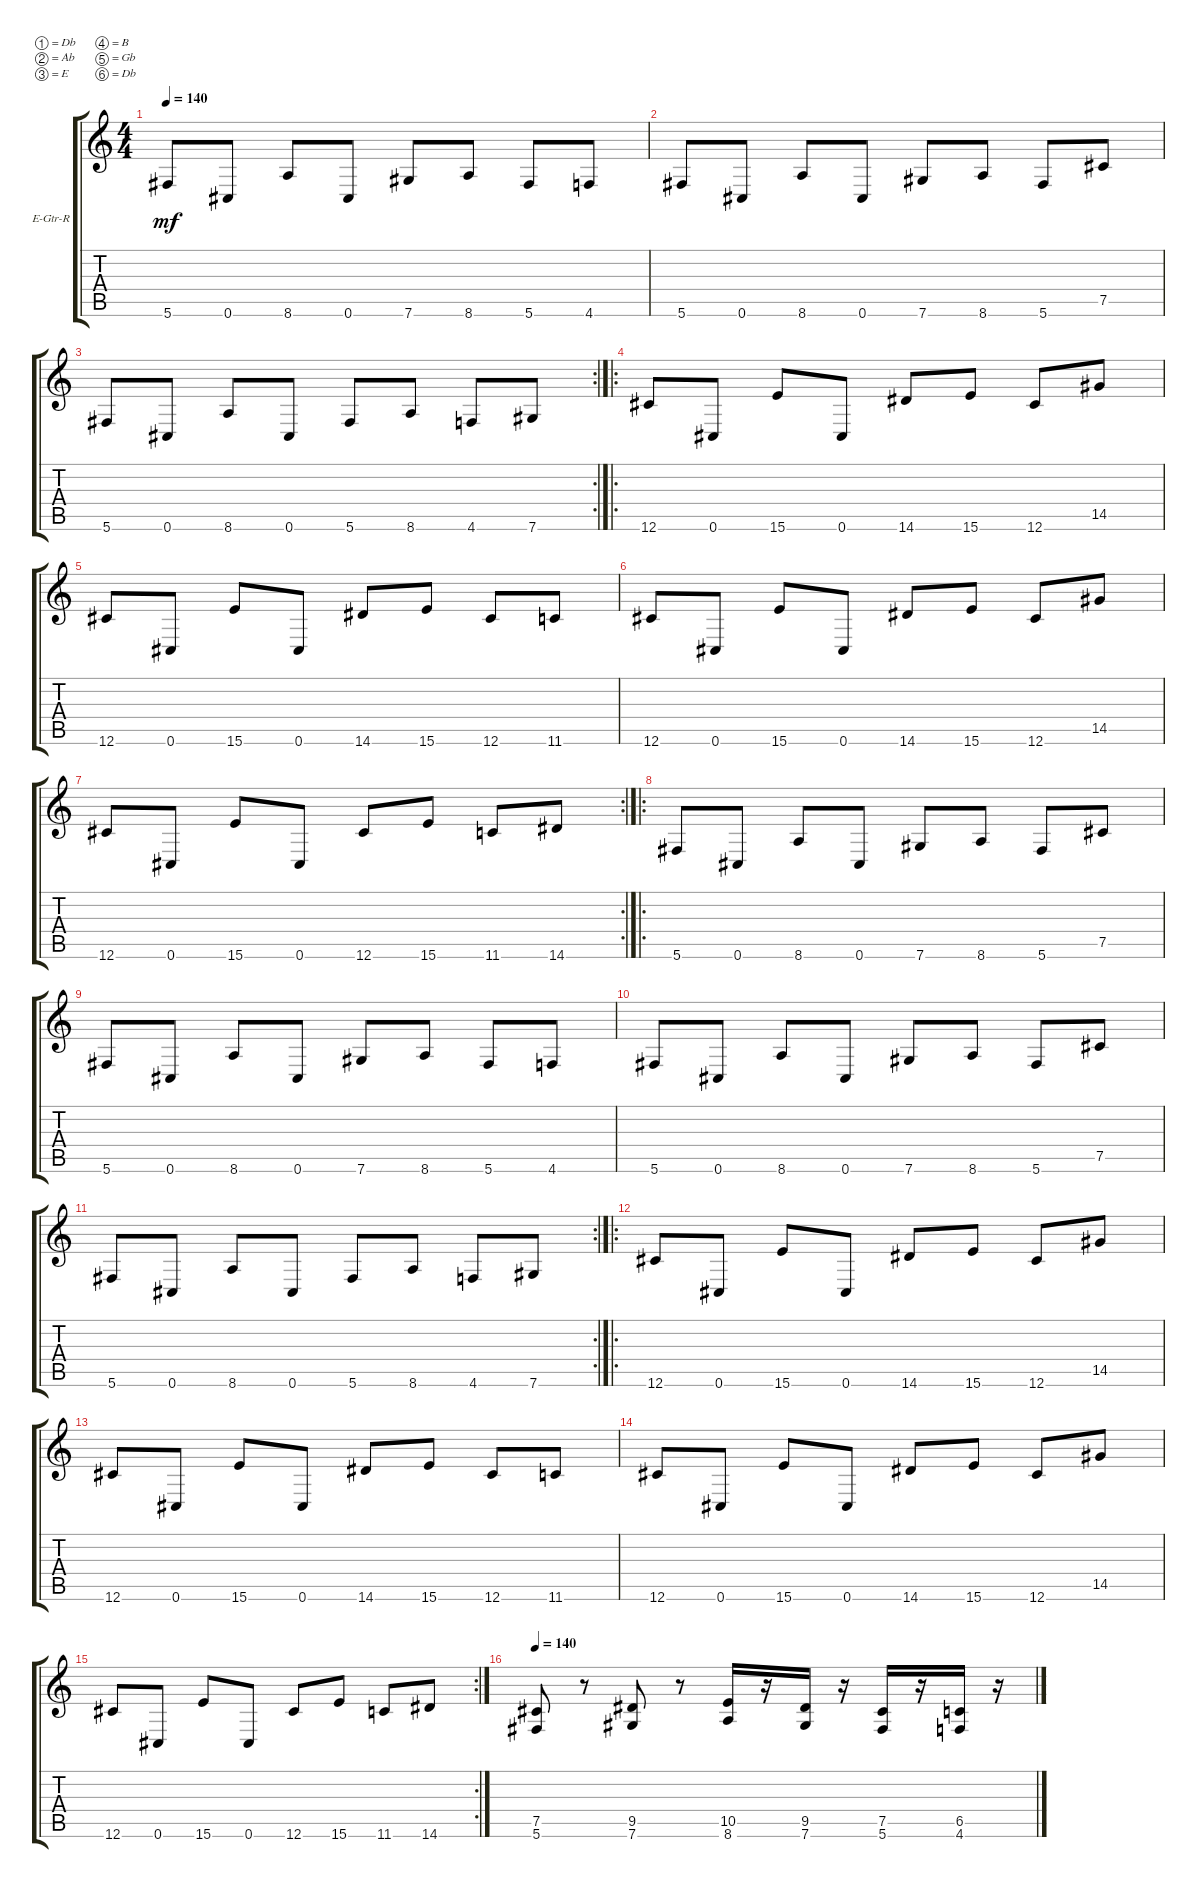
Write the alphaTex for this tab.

\bracketExtendMode groupsimilarinstruments
\firstSystemTrackNameOrientation horizontal
\otherSystemsTrackNameOrientation horizontal
\track ("Electric Guitar R" "E-Gtr-R") {instrument distortionguitar}
\staff {score tabs}
\tuning (Db4 Ab3 E3 B2 Gb2 Db2)
\ts (4 4)
\tempo 140
\clef g2
\ks c
5.6.8{dy mf} 0.6.8 8.6.8 0.6.8 7.6.8 8.6.8 5.6.8 4.6.8 |
5.6.8 0.6.8 8.6.8 0.6.8 7.6.8 8.6.8 5.6.8 7.5.8 |
\rc 2
5.6.8 0.6.8 8.6.8 0.6.8 5.6.8 8.6.8 4.6.8 7.6.8 |
\ro
12.6.8 0.6.8 15.6.8 0.6.8 14.6.8 15.6.8 12.6.8 14.5.8 |
12.6.8 0.6.8 15.6.8 0.6.8 14.6.8 15.6.8 12.6.8 11.6.8 |
12.6.8 0.6.8 15.6.8 0.6.8 14.6.8 15.6.8 12.6.8 14.5.8 |
\rc 2
12.6.8 0.6.8 15.6.8 0.6.8 12.6.8 15.6.8 11.6.8 14.6.8 |
\ro
5.6.8 0.6.8 8.6.8 0.6.8 7.6.8 8.6.8 5.6.8 7.5.8 |
5.6.8 0.6.8 8.6.8 0.6.8 7.6.8 8.6.8 5.6.8 4.6.8 |
5.6.8 0.6.8 8.6.8 0.6.8 7.6.8 8.6.8 5.6.8 7.5.8 |
\rc 2
5.6.8 0.6.8 8.6.8 0.6.8 5.6.8 8.6.8 4.6.8 7.6.8 |
\ro
12.6.8 0.6.8 15.6.8 0.6.8 14.6.8 15.6.8 12.6.8 14.5.8 |
12.6.8 0.6.8 15.6.8 0.6.8 14.6.8 15.6.8 12.6.8 11.6.8 |
12.6.8 0.6.8 15.6.8 0.6.8 14.6.8 15.6.8 12.6.8 14.5.8 |
\rc 2
12.6.8 0.6.8 15.6.8 0.6.8 12.6.8 15.6.8 11.6.8 14.6.8 |
\tempo 140
(5.6 7.5).8 r.8 (7.6 9.5).8 r.8 (8.6 10.5).16 r.16 (7.6 9.5).16 r.16 (5.6 7.5).16 r.16 (4.6 6.5).16 r.16
